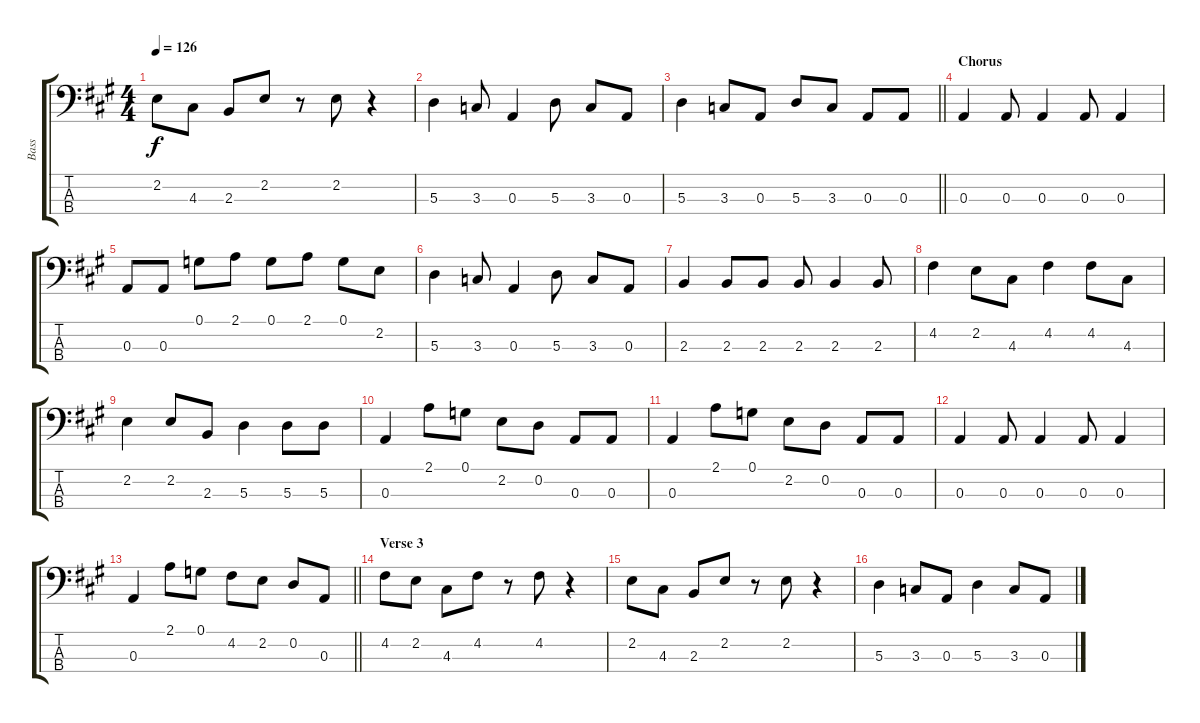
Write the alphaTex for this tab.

\track ("Bass" "Bass") {instrument electricbasspick}
\staff {score tabs}
\tuning (G2 D2 A1 E1) {hide}
\ts (4 4)
\tempo 126
\clef f4
\ks a
2.2.8{dy f} 4.3.8 2.3.8 2.2.8 r.8 2.2.8 r.4 |
5.3.4 3.3.8 0.3.4 5.3.8 3.3.8 0.3.8 |
\barLineRight lightlight
5.3.4 3.3.8 0.3.8 5.3.8 3.3.8 0.3.8 0.3.8 |
\section ("" "Chorus")
0.3.4 0.3.8 0.3.4 0.3.8 0.3.4 |
0.3.8 0.3.8 0.1.8 2.1.8 0.1.8 2.1.8 0.1.8 2.2.8 |
5.3.4 3.3.8 0.3.4 5.3.8 3.3.8 0.3.8 |
2.3.4 2.3.8 2.3.8 2.3.8 2.3.4 2.3.8 |
4.2.4 2.2.8 4.3.8 4.2.4 4.2.8 4.3.8 |
2.2.4 2.2.8 2.3.8 5.3.4 5.3.8 5.3.8 |
0.3.4 2.1.8 0.1.8 2.2.8 0.2.8 0.3.8 0.3.8 |
0.3.4 2.1.8 0.1.8 2.2.8 0.2.8 0.3.8 0.3.8 |
0.3.4 0.3.8 0.3.4 0.3.8 0.3.4 |
\barLineRight lightlight
0.3.4 2.1.8 0.1.8 4.2.8 2.2.8 0.2.8 0.3.8 |
\section ("" "Verse 3")
4.2.8 2.2.8 4.3.8 4.2.8 r.8 4.2.8 r.4 |
2.2.8 4.3.8 2.3.8 2.2.8 r.8 2.2.8 r.4 |
5.3.4 3.3.8 0.3.8 5.3.4 3.3.8 0.3.8
